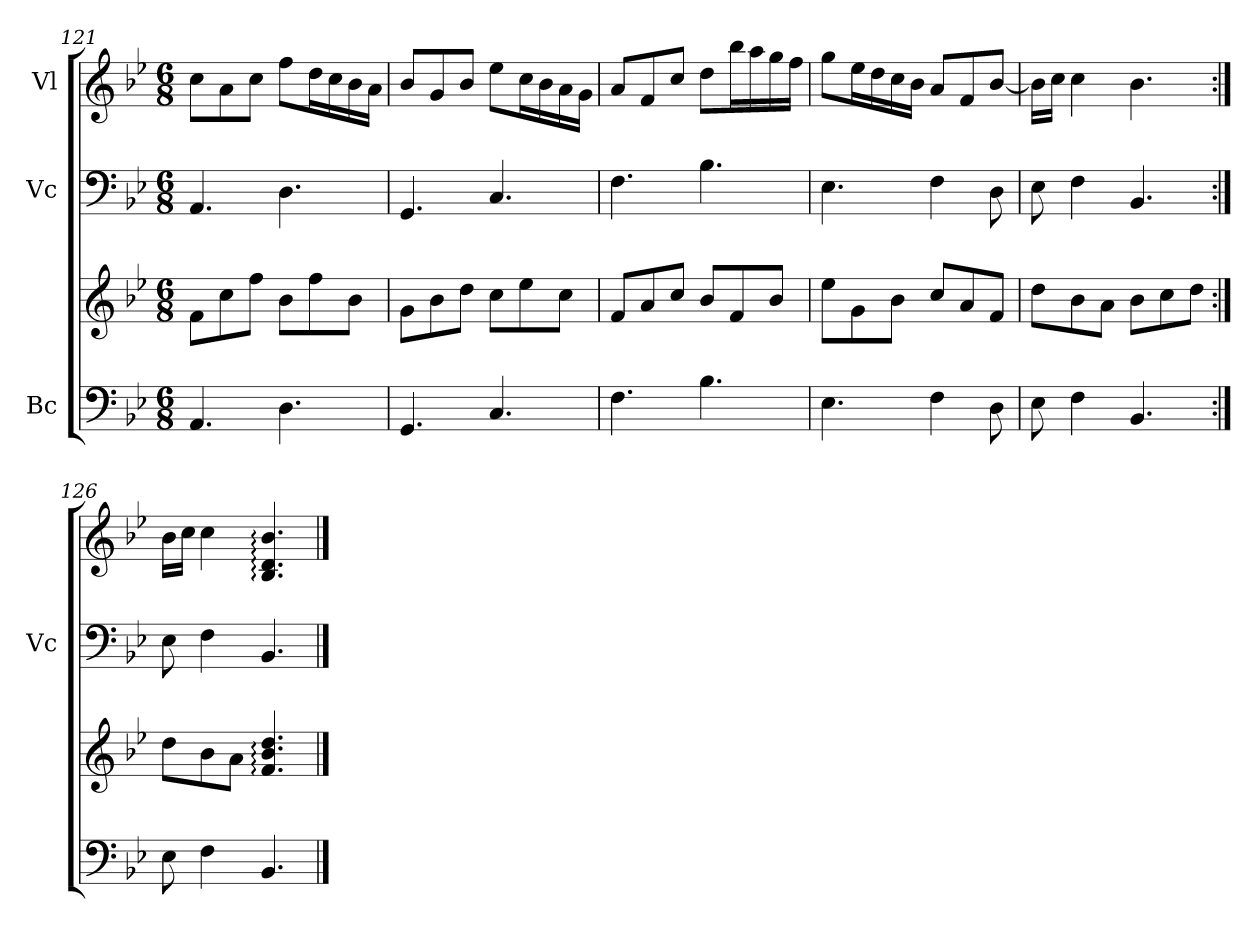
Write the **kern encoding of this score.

**kern	**kern	**kern	**kern
*part3	*part3	*part2	*part1
*staff4	*staff3	*staff2	*staff1
*I"Bc	*	*I"Vc	*I"Vl
*	*	*I'Vc	*
!!LO:LB:g=z
*clefF4	*clefG2	*clefF4	*clefG2
*k[b-e-]	*k[b-e-]	*k[b-e-]	*k[b-e-]
*M6/8	*M6/8	*M6/8	*M6/8
=121	=121	=121	=121
4.AA/	8f\L	4.AA/	8cc\L
.	8cc\	.	8a\
.	8ff\J	.	8cc\J
4.D\	8b-\L	4.D\	8ff\L
.	8ff\	.	16dd\L
.	.	.	16cc\
.	8b-\J	.	16b-\
.	.	.	16a\JJ
=122	=122	=122	=122
4.GG/	8g\L	4.GG/	8b-/L
.	8b-\	.	8g/
.	8dd\J	.	8b-/J
4.C/	8cc\L	4.C/	8ee-\L
.	8ee-\	.	16cc\L
.	.	.	16b-\
.	8cc\J	.	16a\
.	.	.	16g\JJ
=123	=123	=123	=123
4.F\	8f/L	4.F\	8a/L
.	8a/	.	8f/
.	8cc/J	.	8cc/J
4.B-\	8b-/L	4.B-\	8dd\L
.	8f/	.	16bb-\L
.	.	.	16aa\
.	8b-/J	.	16gg\
.	.	.	16ff\JJ
=124	=124	=124	=124
4.E-\	8ee-\L	4.E-\	8gg\L
.	8g\	.	16ee-\L
.	.	.	16dd\
.	8b-\J	.	16cc\
.	.	.	16b-\JJ
4F\	8cc/L	4F\	8a/L
.	8a/	.	8f/
8D\	8f/J	8D\	[8b-/J
=125	=125	=125	=125
8E-\	8dd\L	8E-\	16b-\LL]
.	.	.	16cc\JJ
4F\	8b-\	4F\	4cc\
.	8a\J	.	.
4.BB-/	8b-\L	4.BB-/	4.b-\
.	8cc\	.	.
.	8dd\J	.	.
=126:|!	=126:|!	=126:|!	=126:|!
8E-\	8dd\L	8E-\	16b-\LL
.	.	.	16cc\JJ
4F\	8b-\	4F\	4cc\
.	8a\J	.	.
4.BB-/	4.f/: 4.b-/: 4.dd/:	4.BB-/	4.B-/: 4.d/: 4.b-/:
==	==	==	==
*-	*-	*-	*-
